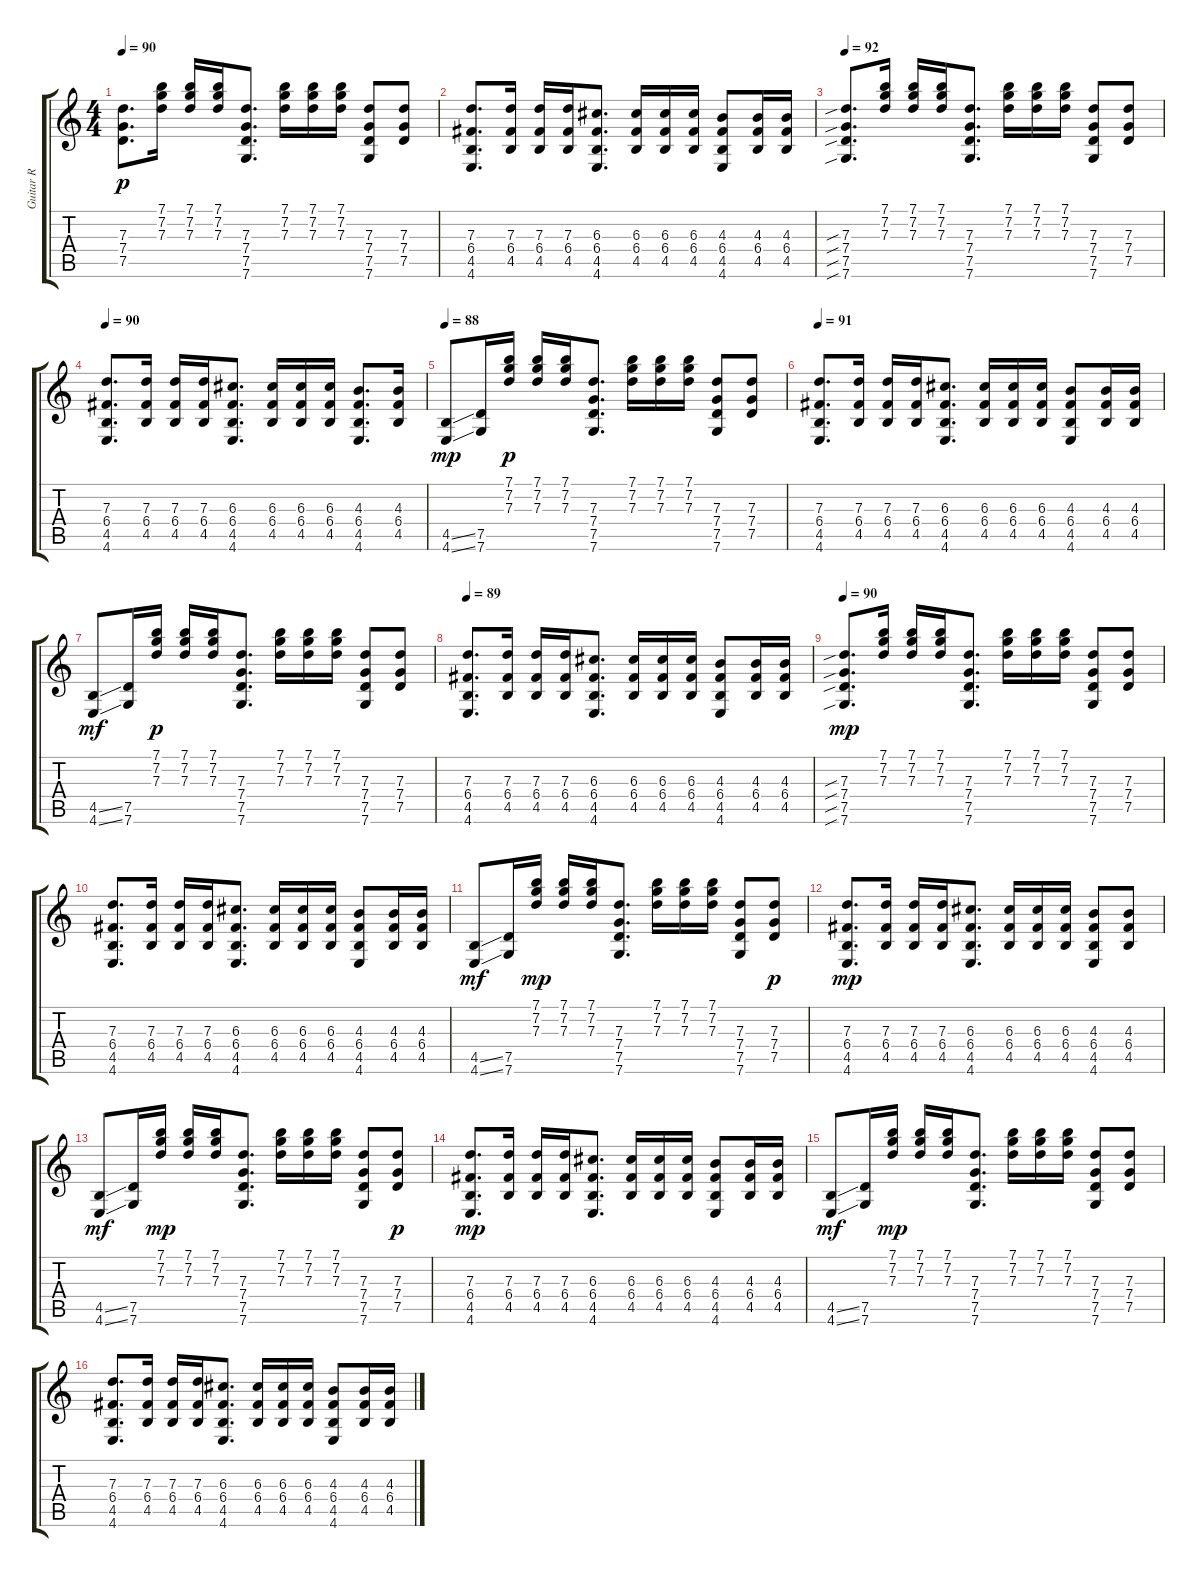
\track ("Guitar R" "Guitar R") {instrument electricguitarclean}
\staff {score tabs}
\tuning (E4 C4 G3 C3 G2 C2) {hide}
\ts (4 4)
\tempo 90
\tempo 89
\tempo 90
\clef g2
\ks c
(7.3 7.4 7.5).8{d dy p instrument electricguitarclean} (7.1 7.2 7.3).16 (7.1 7.2 7.3).16 (7.1 7.2 7.3).16 (7.3 7.4 7.5 7.6).8{d} (7.1 7.2 7.3).16 (7.1 7.2 7.3).16 (7.1 7.2 7.3).16 (7.3 7.4 7.5 7.6).8 (7.3 7.4 7.5).8 |
(7.3 6.4 4.5 4.6).8{d} (7.3 6.4 4.5).16 (7.3 6.4 4.5).16 (7.3 6.4 4.5).16 (6.3 6.4 4.5 4.6).8{d} (6.3 6.4 4.5).16 (6.3 6.4 4.5).16 (6.3 6.4 4.5).16 (4.3 6.4 4.5 4.6).8 (4.3 6.4 4.5).16 (4.3 6.4 4.5).16 |
\tempo 92
(7.3{sib} 7.4{sib} 7.5{sib} 7.6{sib}).8{d} (7.1 7.2 7.3).16 (7.1 7.2 7.3).16 (7.1 7.2 7.3).16 (7.3 7.4 7.5 7.6).8{d} (7.1 7.2 7.3).16 (7.1 7.2 7.3).16 (7.1 7.2 7.3).16 (7.3 7.4 7.5 7.6).8 (7.3 7.4 7.5).8 |
\tempo 90
(7.3 6.4 4.5 4.6).8{d} (7.3 6.4 4.5).16 (7.3 6.4 4.5).16 (7.3 6.4 4.5).16 (6.3 6.4 4.5 4.6).8{d} (6.3 6.4 4.5).16 (6.3 6.4 4.5).16 (6.3 6.4 4.5).16 (4.3 6.4 4.5 4.6).8{d} (4.3 6.4 4.5).16 |
\tempo 88
(4.5{ss} 4.6{ss}).8{dy mp} (7.5 7.6).16 (7.1 7.2 7.3).16{dy p} (7.1 7.2 7.3).16 (7.1 7.2 7.3).16 (7.3 7.4 7.5 7.6).8{d} (7.1 7.2 7.3).16 (7.1 7.2 7.3).16 (7.1 7.2 7.3).16 (7.3 7.4 7.5 7.6).8 (7.3 7.4 7.5).8 |
\tempo 91
(7.3 6.4 4.5 4.6).8{d} (7.3 6.4 4.5).16 (7.3 6.4 4.5).16 (7.3 6.4 4.5).16 (6.3 6.4 4.5 4.6).8{d} (6.3 6.4 4.5).16 (6.3 6.4 4.5).16 (6.3 6.4 4.5).16 (4.3 6.4 4.5 4.6).8 (4.3 6.4 4.5).16 (4.3 6.4 4.5).16 |
(4.5{ss} 4.6{ss}).8{dy mf} (7.5 7.6).16 (7.1 7.2 7.3).16{dy p} (7.1 7.2 7.3).16 (7.1 7.2 7.3).16 (7.3 7.4 7.5 7.6).8{d} (7.1 7.2 7.3).16 (7.1 7.2 7.3).16 (7.1 7.2 7.3).16 (7.3 7.4 7.5 7.6).8 (7.3 7.4 7.5).8 |
\tempo 89
(7.3 6.4 4.5 4.6).8{d} (7.3 6.4 4.5).16 (7.3 6.4 4.5).16 (7.3 6.4 4.5).16 (6.3 6.4 4.5 4.6).8{d} (6.3 6.4 4.5).16 (6.3 6.4 4.5).16 (6.3 6.4 4.5).16 (4.3 6.4 4.5 4.6).8 (4.3 6.4 4.5).16 (4.3 6.4 4.5).16 |
\tempo 90
(7.3{sib} 7.4{sib} 7.5{sib} 7.6{sib}).8{d dy mp} (7.1 7.2 7.3).16 (7.1 7.2 7.3).16 (7.1 7.2 7.3).16 (7.3 7.4 7.5 7.6).8{d} (7.1 7.2 7.3).16 (7.1 7.2 7.3).16 (7.1 7.2 7.3).16 (7.3 7.4 7.5 7.6).8 (7.3 7.4 7.5).8 |
(7.3 6.4 4.5 4.6).8{d} (7.3 6.4 4.5).16 (7.3 6.4 4.5).16 (7.3 6.4 4.5).16 (6.3 6.4 4.5 4.6).8{d} (6.3 6.4 4.5).16 (6.3 6.4 4.5).16 (6.3 6.4 4.5).16 (4.3 6.4 4.5 4.6).8 (4.3 6.4 4.5).16 (4.3 6.4 4.5).16 |
(4.5{ss} 4.6{ss}).8{dy mf} (7.5 7.6).16 (7.1 7.2 7.3).16{dy mp} (7.1 7.2 7.3).16 (7.1 7.2 7.3).16 (7.3 7.4 7.5 7.6).8{d} (7.1 7.2 7.3).16 (7.1 7.2 7.3).16 (7.1 7.2 7.3).16 (7.3 7.4 7.5 7.6).8 (7.3 7.4 7.5).8{dy p} |
(7.3 6.4 4.5 4.6).8{d dy mp} (7.3 6.4 4.5).16 (7.3 6.4 4.5).16 (7.3 6.4 4.5).16 (6.3 6.4 4.5 4.6).8{d} (6.3 6.4 4.5).16 (6.3 6.4 4.5).16 (6.3 6.4 4.5).16 (4.3 6.4 4.5 4.6).8 (4.3 6.4 4.5).8 |
(4.5{ss} 4.6{ss}).8{dy mf} (7.5 7.6).16 (7.1 7.2 7.3).16{dy mp} (7.1 7.2 7.3).16 (7.1 7.2 7.3).16 (7.3 7.4 7.5 7.6).8{d} (7.1 7.2 7.3).16 (7.1 7.2 7.3).16 (7.1 7.2 7.3).16 (7.3 7.4 7.5 7.6).8 (7.3 7.4 7.5).8{dy p} |
(7.3 6.4 4.5 4.6).8{d dy mp} (7.3 6.4 4.5).16 (7.3 6.4 4.5).16 (7.3 6.4 4.5).16 (6.3 6.4 4.5 4.6).8{d} (6.3 6.4 4.5).16 (6.3 6.4 4.5).16 (6.3 6.4 4.5).16 (4.3 6.4 4.5 4.6).8 (4.3 6.4 4.5).16 (4.3 6.4 4.5).16 |
(4.5{ss} 4.6{ss}).8{dy mf} (7.5 7.6).16 (7.1 7.2 7.3).16{dy mp} (7.1 7.2 7.3).16 (7.1 7.2 7.3).16 (7.3 7.4 7.5 7.6).8{d} (7.1 7.2 7.3).16 (7.1 7.2 7.3).16 (7.1 7.2 7.3).16 (7.3 7.4 7.5 7.6).8 (7.3 7.4 7.5).8 |
(7.3 6.4 4.5 4.6).8{d} (7.3 6.4 4.5).16 (7.3 6.4 4.5).16 (7.3 6.4 4.5).16 (6.3 6.4 4.5 4.6).8{d} (6.3 6.4 4.5).16 (6.3 6.4 4.5).16 (6.3 6.4 4.5).16 (4.3 6.4 4.5 4.6).8 (4.3 6.4 4.5).16 (4.3 6.4 4.5).16
